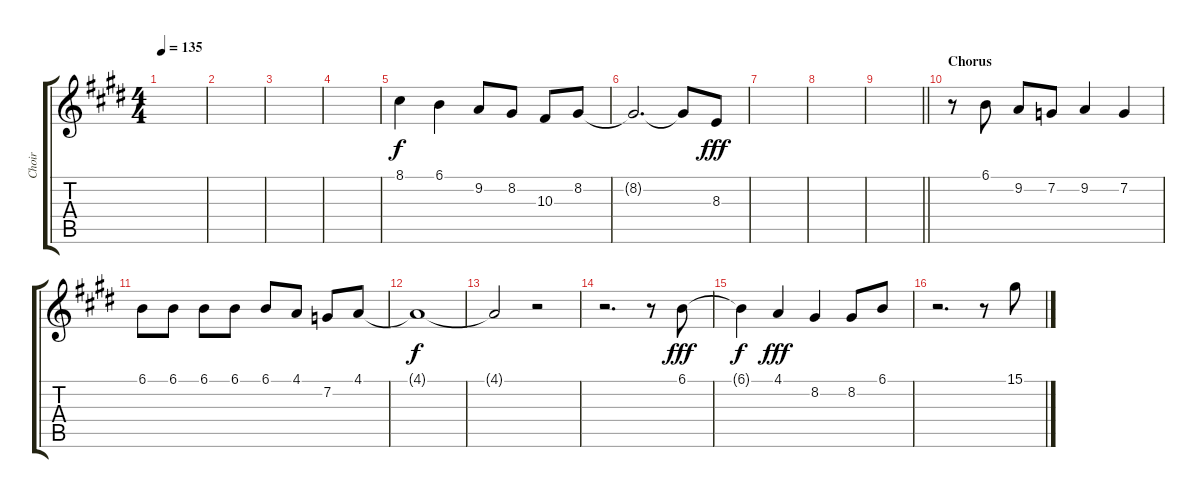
\track ("Choir" "Choir") {mute instrument choiraahs}
\staff {score tabs}
\tuning (F4 C4 Ab3 Eb3 Bb2 F2) {hide}
\ts (4 4)
\tempo 135
\clef g2
\ks e
|
|
|
|
8.1.4 6.1.4 9.2.8 8.2.8 10.3.8 8.2.8 |
8.2{t}.2{d dy f} 8.2{t}.8 8.3.8{dy fff} |
|
|
\barLineRight lightlight
|
\section ("" "Chorus")
r.8 6.1.8 9.2.8 7.2.8 9.2.4 7.2.4 |
6.1.8 6.1.8 6.1.8 6.1.8 6.1.8 4.1.8 7.2.8 4.1.8 |
4.1{t}.1{dy f} |
4.1{t}.2 r.2 |
r.2{d} r.8 6.1.8{dy fff} |
6.1{t}.4{dy f} 4.1.4{dy fff} 8.2.4 8.2.8 6.1.8 |
r.2{d} r.8 15.1.8
